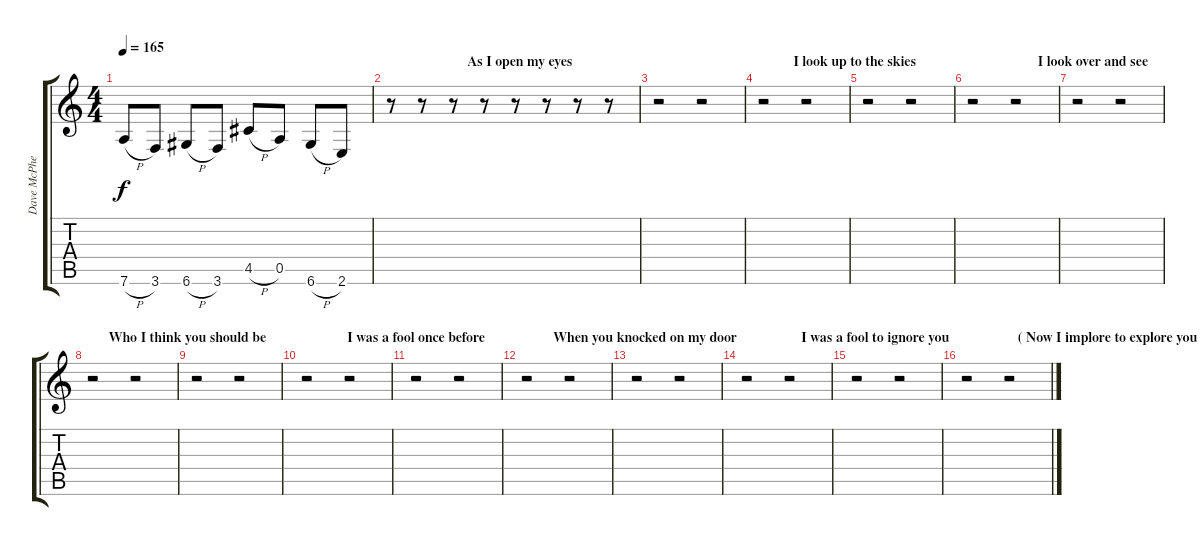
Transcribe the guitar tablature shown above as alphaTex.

\track ("Dave McPherson" "Dave McPhe") {instrument distortionguitar}
\staff {score tabs}
\tuning (E4 B3 G3 D3 A2 D2) {hide}
\ts (4 4)
\tempo 165
\clef g2
\ks c
7.6{h}.8{dy f} 3.6.8 6.6{h}.8 3.6.8 4.5{h}.8 0.5.8 6.6{h}.8 2.6.8 |
\section ("" "                       As I open my eyes")
r.8 r.8 r.8 r.8 r.8 r.8 r.8 r.8 |
r.2 r.2 |
\section ("" "          I look up to the skies")
r.2 r.2 |
r.2 r.2 |
\section ("" "                    I look over and see")
r.2 r.2 |
r.2 r.2 |
\section ("" "      Who I think you should be")
r.2 r.2 |
r.2 r.2 |
\section ("" "             I was a fool once before")
r.2 r.2 |
r.2 r.2 |
\section ("" "         When you knocked on my door")
r.2 r.2 |
r.2 r.2 |
\section ("" "                 I was a fool to ignore you")
r.2 r.2 |
r.2 r.2 |
\section ("" "                ( Now I implore to explore you )")
r.2 r.2
